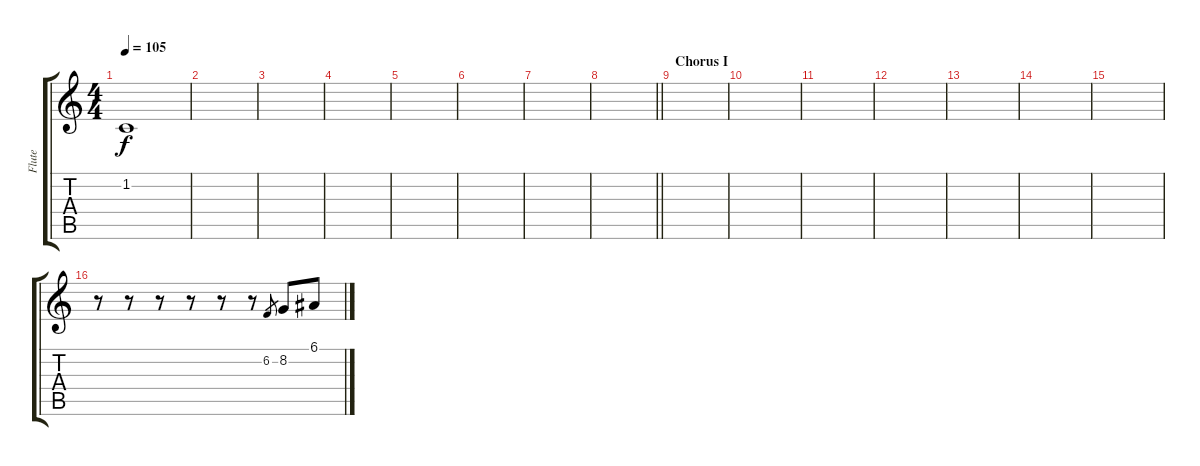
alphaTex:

\track ("Flute" "Flute") {instrument panflute}
\staff {score tabs}
\tuning (E4 B3 G3 D3 A2 E2) {hide}
\ts (4 4)
\tempo 105
\clef g2
\ks c
1.2{t}.1{dy f} |
|
|
|
|
|
|
\barLineRight lightlight
|
\section ("" "Chorus I")
|
|
|
|
|
|
|
r.8 r.8 r.8 r.8 r.8 r.8 6.2.8{gr} 8.2.8 6.1.8
